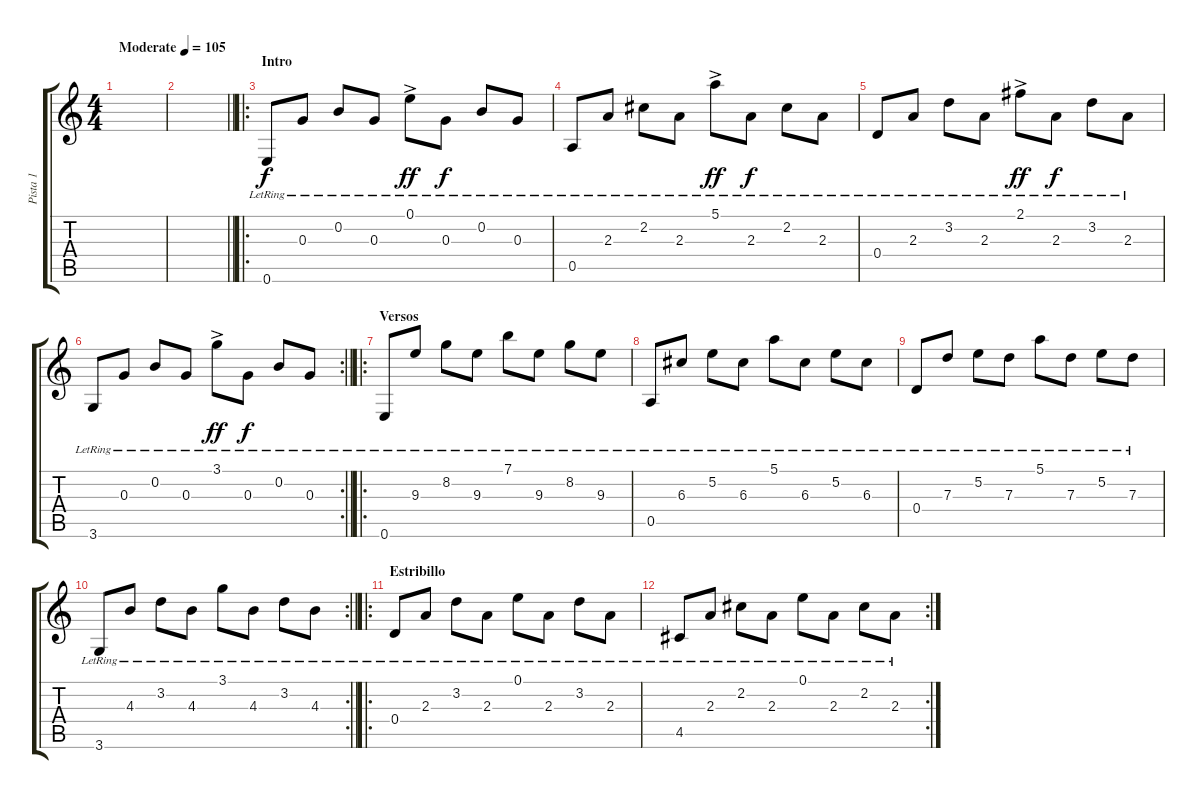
\track ("Pista 1" "Pista 1") {instrument acousticguitarsteel}
\staff {score tabs}
\tuning (E4 B3 G3 D3 A2 E2) {hide}
\ts (4 4)
\tempo (105 "Moderate")
\clef g2
\ks c
|
\barLineRight lightlight
|
\ro
\section ("" "Intro")
0.6{lr}.8 0.3{lr}.8 0.2{lr}.8 0.3{lr}.8 0.1{ac lr}.8{dy ff} 0.3{lr}.8{dy f} 0.2{lr}.8 0.3{lr}.8 |
0.5{lr}.8 2.3{lr}.8 2.2{lr}.8 2.3{lr}.8 5.1{ac lr}.8{dy ff} 2.3{lr}.8{dy f} 2.2{lr}.8 2.3{lr}.8 |
0.4{lr}.8 2.3{lr}.8 3.2{lr}.8 2.3{lr}.8 2.1{ac lr}.8{dy ff} 2.3{lr}.8{dy f} 3.2{lr}.8 2.3{lr}.8 |
\rc 2
\barLineRight lightlight
3.6{lr}.8 0.3{lr}.8 0.2{lr}.8 0.3{lr}.8 3.1{ac lr}.8{dy ff} 0.3{lr}.8{dy f} 0.2{lr}.8 0.3{lr}.8 |
\ro
\section ("" "Versos")
0.6{lr}.8 9.3{lr}.8 8.2{lr}.8 9.3{lr}.8 7.1{lr}.8 9.3{lr}.8 8.2{lr}.8 9.3{lr}.8 |
0.5{lr}.8 6.3{lr}.8 5.2{lr}.8 6.3{lr}.8 5.1{lr}.8 6.3{lr}.8 5.2{lr}.8 6.3{lr}.8 |
0.4{lr}.8 7.3{lr}.8 5.2{lr}.8 7.3{lr}.8 5.1{lr}.8 7.3{lr}.8 5.2{lr}.8 7.3{lr}.8 |
\rc 2
\barLineRight lightlight
3.6{lr}.8 4.3{lr}.8 3.2{lr}.8 4.3{lr}.8 3.1{lr}.8 4.3{lr}.8 3.2{lr}.8 4.3{lr}.8 |
\ro
\section ("" "Estribillo")
0.4{lr}.8 2.3{lr}.8 3.2{lr}.8 2.3{lr}.8 0.1{lr}.8 2.3{lr}.8 3.2{lr}.8 2.3{lr}.8 |
\rc 2
4.5{lr}.8 2.3{lr}.8 2.2{lr}.8 2.3{lr}.8 0.1{lr}.8 2.3{lr}.8 2.2{lr}.8 2.3{lr}.8
